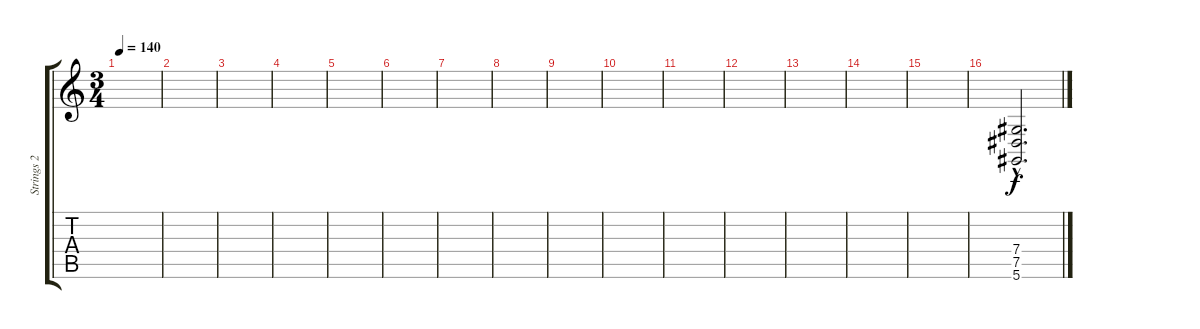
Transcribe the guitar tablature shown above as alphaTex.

\track ("Strings 2" "Strings 2") {instrument stringensemble1}
\staff {score tabs}
\tuning (Eb4 Bb3 Gb3 Db3 Ab2 Eb2) {hide}
\ts (3 4)
\tempo 140
\clef g2
\ks c
|
|
|
|
|
|
|
|
|
|
|
|
|
|
|
(7.4{hac} 7.5{hac} 5.6{hac}).2{d volume 10 balance 14}
